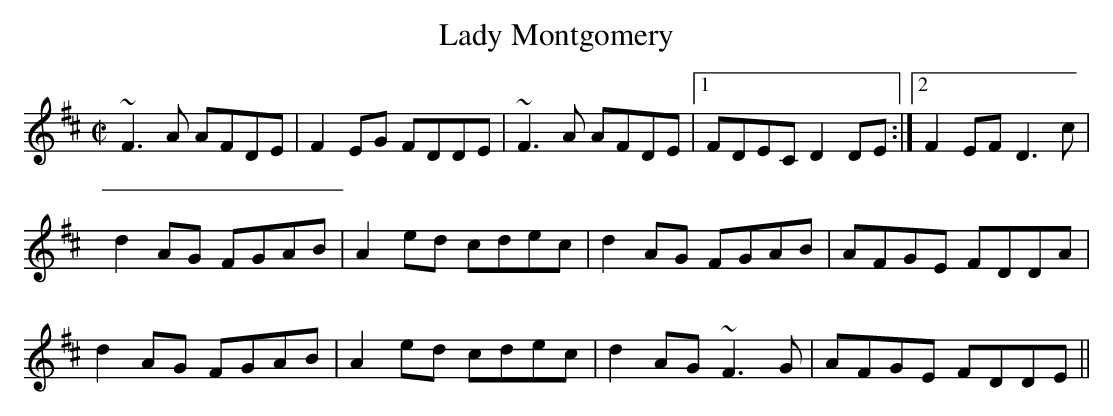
X:1
T:Lady Montgomery
M:C|
L:1/8
K:D
~F3A AFDE|F2EG FDDE|~F3A AFDE|1 FDEC D2DE:|2 F2EF D3c|
!d2AG FGAB|A2ed cdec|d2AG FGAB|AFGE FDDA|
!d2AG FGAB|A2ed cdec|d2AG ~F3G|AFGE FDDE||
